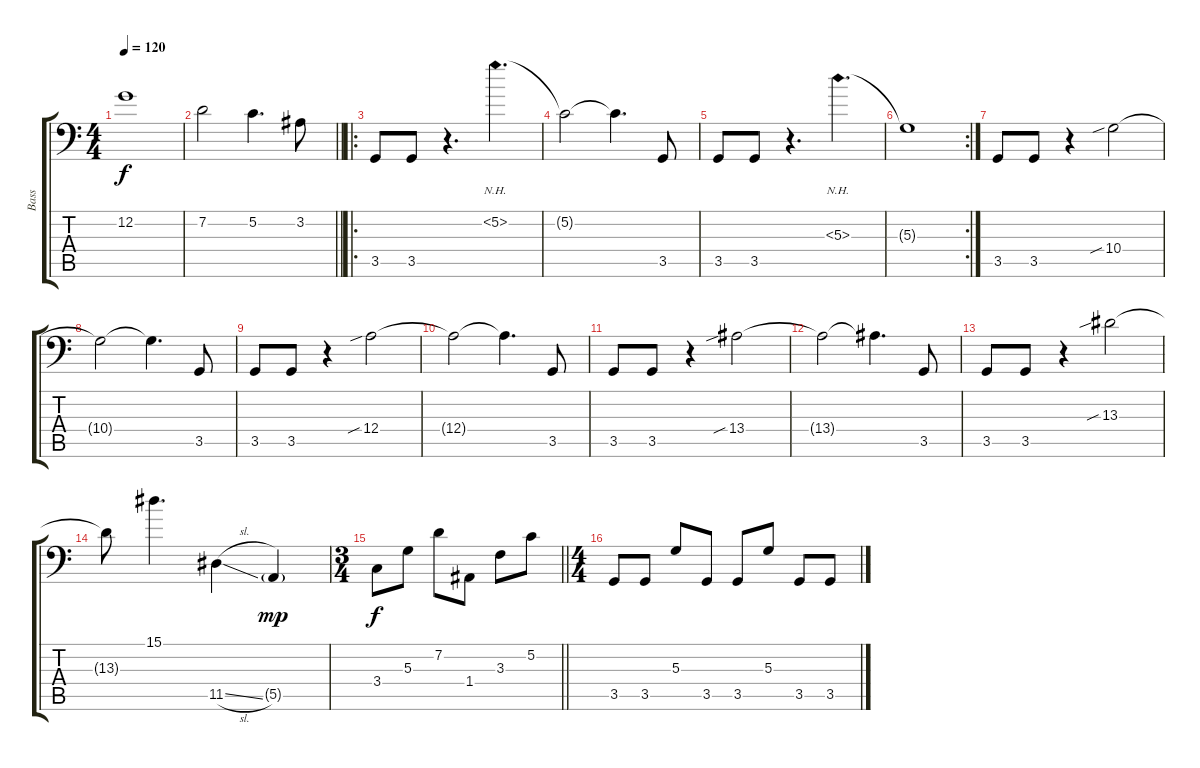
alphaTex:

\track ("Bass" "Bass") {instrument electricbassfinger}
\staff {score tabs}
\tuning (C3 G2 D2 A1 E1 B0) {hide}
\ts (4 4)
\tempo 120
\clef f4
\ks c
12.2{t}.1{dy f} |
\barLineRight lightlight
7.2.2 5.2.4{d} 3.2.8 |
\ro
3.5.8 3.5.8 r.4{d} 5.2{nh}.4{d} |
5.2{t}.2 5.2{t}.4{d} 3.5.8 |
3.5.8 3.5.8 r.4{d} 5.3{nh}.4{d} |
\rc 2
5.3{t}.1 |
3.5.8 3.5.8 r.4 10.4{sib}.2 |
10.4{t}.2 10.4{t}.4{d} 3.5.8 |
3.5.8 3.5.8 r.4 12.4{sib}.2 |
12.4{t}.2 12.4{t}.4{d} 3.5.8 |
3.5.8 3.5.8 r.4 13.4{sib}.2 |
13.4{t}.2 13.4{t}.4{d} 3.5.8 |
3.5.8 3.5.8 r.4 13.3{sib}.2 |
13.3{t}.8 15.1.4{d} 11.5{sl}.4 5.5{g}.4{dy mp} |
\ts (3 4)
\barLineRight lightlight
3.4.8{dy f} 5.3.8 7.2.8 1.4.8 3.3.8 5.2.8 |
\ts (4 4)
3.5.8 3.5.8 5.3.8 3.5.8 3.5.8 5.3.8 3.5.8 3.5.8
